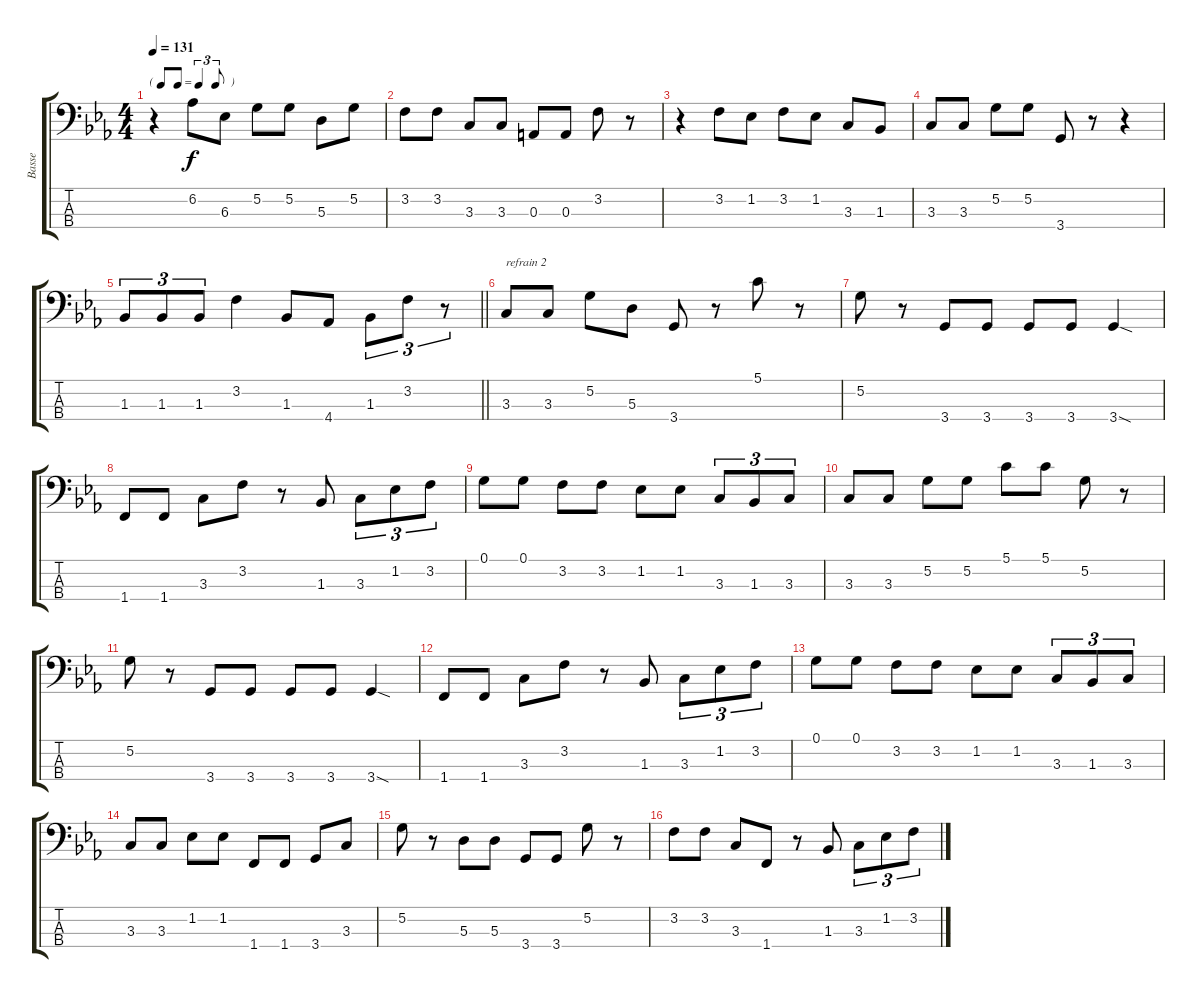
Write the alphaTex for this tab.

\track ("Basse" "Basse") {instrument electricbassfinger}
\staff {score tabs}
\tuning (G2 D2 A1 E1) {hide}
\ts (4 4)
\tf triplet8th
\tempo 131
\clef f4
\ks cminor
r.4{dy f} 6.2.8 6.3.8 5.2.8 5.2.8 5.3.8 5.2.8 |
3.2.8 3.2.8 3.3.8 3.3.8 0.3.8 0.3.8 3.2.8 r.8 |
r.4 3.2.8 1.2.8 3.2.8 1.2.8 3.3.8 1.3.8 |
3.3.8 3.3.8 5.2.8 5.2.8 3.4.8 r.8 r.4 |
\barLineRight lightlight
1.3.8{tu (3 2)} 1.3.8{tu (3 2)} 1.3.8{tu (3 2)} 3.2.4 1.3.8 4.4.8 1.3.8{tu (3 2)} 3.2.8{tu (3 2)} r.8{tu (3 2)} |
3.3.8{txt "refrain 2"} 3.3.8 5.2.8 5.3.8 3.4.8 r.8 5.1.8 r.8 |
5.2.8 r.8 3.4.8 3.4.8 3.4.8 3.4.8 3.4{sod}.4 |
1.4.8 1.4.8 3.3.8 3.2.8 r.8 1.3.8 3.3.8{tu (3 2)} 1.2.8{tu (3 2)} 3.2.8{tu (3 2)} |
0.1.8 0.1.8 3.2.8 3.2.8 1.2.8 1.2.8 3.3.8{tu (3 2)} 1.3.8{tu (3 2)} 3.3.8{tu (3 2)} |
3.3.8 3.3.8 5.2.8 5.2.8 5.1.8 5.1.8 5.2.8 r.8 |
5.2.8 r.8 3.4.8 3.4.8 3.4.8 3.4.8 3.4{sod}.4 |
1.4.8 1.4.8 3.3.8 3.2.8 r.8 1.3.8 3.3.8{tu (3 2)} 1.2.8{tu (3 2)} 3.2.8{tu (3 2)} |
0.1.8 0.1.8 3.2.8 3.2.8 1.2.8 1.2.8 3.3.8{tu (3 2)} 1.3.8{tu (3 2)} 3.3.8{tu (3 2)} |
3.3.8 3.3.8 1.2.8 1.2.8 1.4.8 1.4.8 3.4.8 3.3.8 |
5.2.8 r.8 5.3.8 5.3.8 3.4.8 3.4.8 5.2.8 r.8 |
3.2.8 3.2.8 3.3.8 1.4.8 r.8 1.3.8 3.3.8{tu (3 2)} 1.2.8{tu (3 2)} 3.2.8{tu (3 2)}
